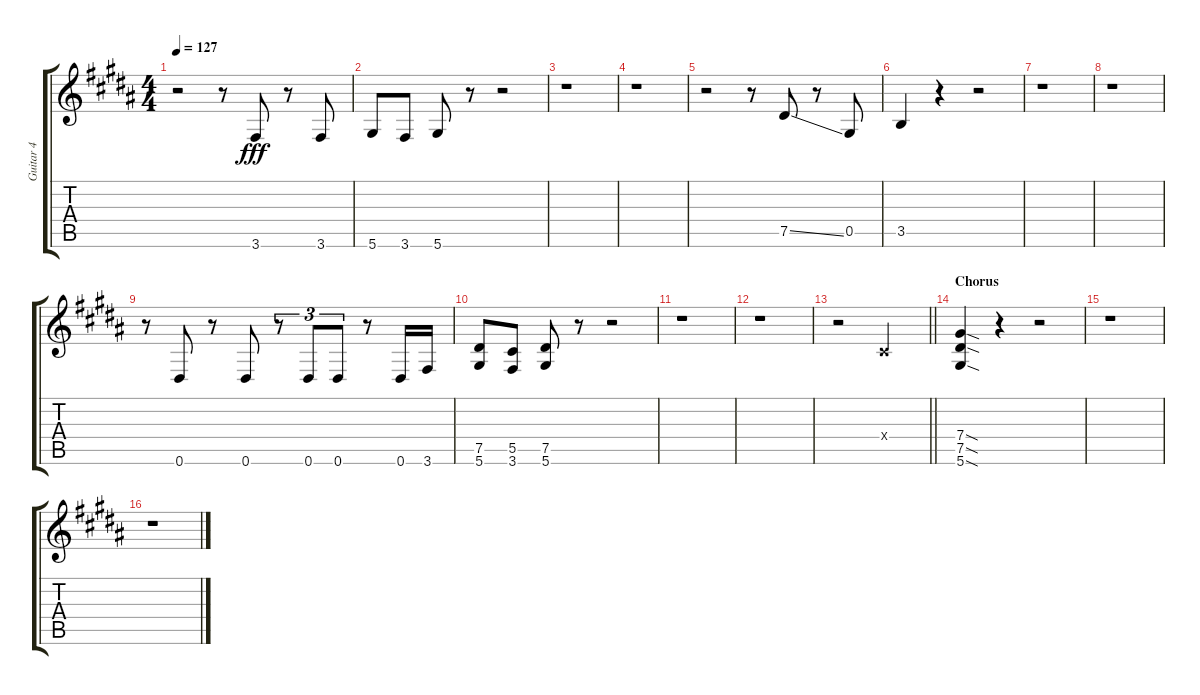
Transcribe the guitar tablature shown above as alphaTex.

\track ("Guitar 4" "Guitar 4") {instrument distortionguitar}
\staff {score tabs}
\tuning (Eb4 Bb3 Gb3 Db3 Ab2 Eb2) {hide}
\ts (4 4)
\tempo 127
\clef g2
\ks b
r.2{dy fff} r.8 3.6.8 r.8 3.6.8 |
5.6.8 3.6.8 5.6.8 r.8 r.2 |
r.1 |
r.1 |
r.2 r.8 7.5{ss}.8 r.8 0.5.8 |
3.5.4 r.4 r.2 |
r.1 |
r.1 |
r.8 0.6.8 r.8 0.6.8 r.8{tu (3 2)} 0.6.8{tu (3 2)} 0.6.8{tu (3 2)} r.8 0.6.16 3.6.16 |
(7.5 5.6).8 (5.5 3.6).8 (7.5 5.6).8 r.8 r.2 |
r.1 |
r.1 |
\barLineRight lightlight
r.2 0.4{x}.2 |
\section ("" "Chorus")
(7.4{sod} 7.5{sod} 5.6{sod}).4 r.4 r.2 |
r.1 |
r.1
